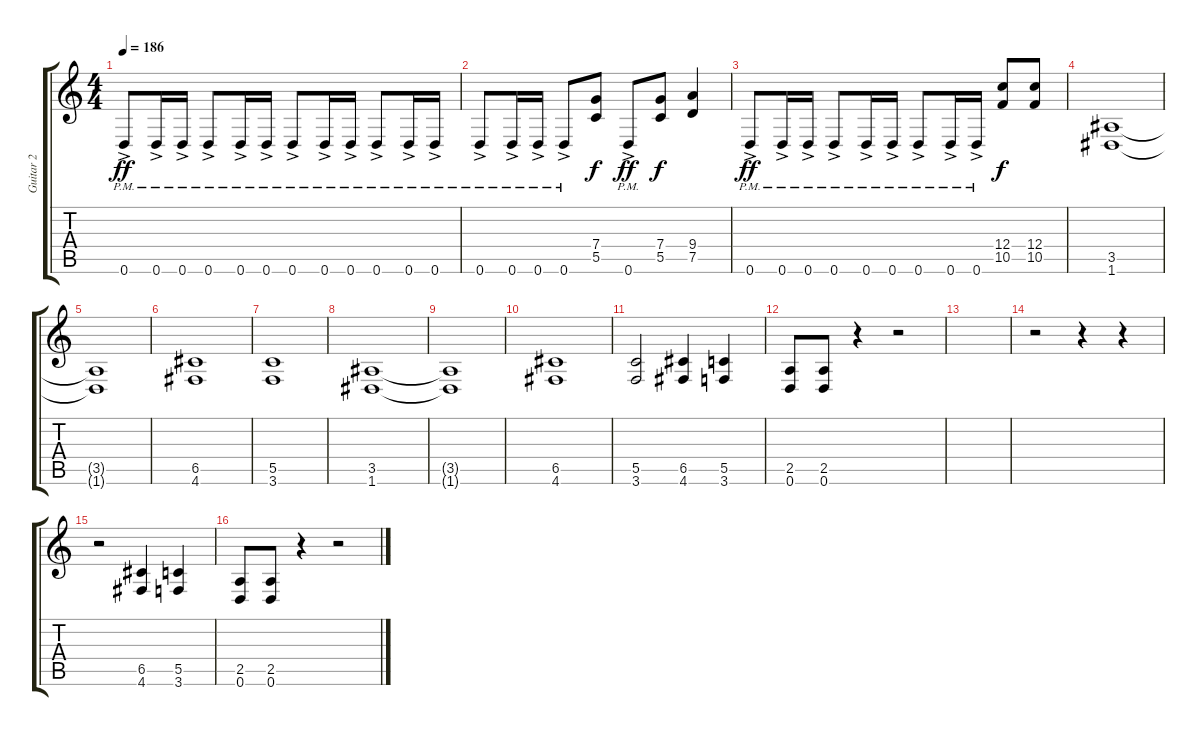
\track ("Guitar 2" "Guitar 2") {instrument distortionguitar}
\staff {score tabs}
\tuning (D4 A3 F3 C3 G2 D2) {hide}
\ts (4 4)
\tempo 186
\clef g2
\ks c
0.6{ac pm}.8{dy ff} 0.6{ac pm}.16 0.6{ac pm}.16 0.6{ac pm}.8 0.6{ac pm}.16 0.6{ac pm}.16 0.6{ac pm}.8 0.6{ac pm}.16 0.6{ac pm}.16 0.6{ac pm}.8 0.6{ac pm}.16 0.6{ac pm}.16 |
0.6{ac pm}.8 0.6{ac pm}.16 0.6{ac pm}.16 0.6{ac pm}.8 (7.4 5.5).8{dy f} 0.6{ac pm}.8{dy ff} (7.4 5.5).8{dy f} (9.4 7.5).4 |
0.6{ac pm}.8{dy ff} 0.6{ac pm}.16 0.6{ac pm}.16 0.6{ac pm}.8 0.6{ac pm}.16 0.6{ac pm}.16 0.6{ac pm}.8 0.6{ac pm}.16 0.6{ac pm}.16 (12.4 10.5).8{dy f} (12.4 10.5).8 |
(3.5 1.6).1 |
(3.5{t} 1.6{t}).1 |
(6.5 4.6).1 |
(5.5 3.6).1 |
(3.5 1.6).1 |
(3.5{t} 1.6{t}).1 |
(6.5 4.6).1 |
(5.5 3.6).2 (6.5 4.6).4 (5.5 3.6).4 |
(2.5 0.6).8 (2.5 0.6).8 r.4 r.2 |
|
r.2 r.4 r.4 |
r.2 (6.5 4.6).4 (5.5 3.6).4 |
(2.5 0.6).8 (2.5 0.6).8 r.4 r.2
